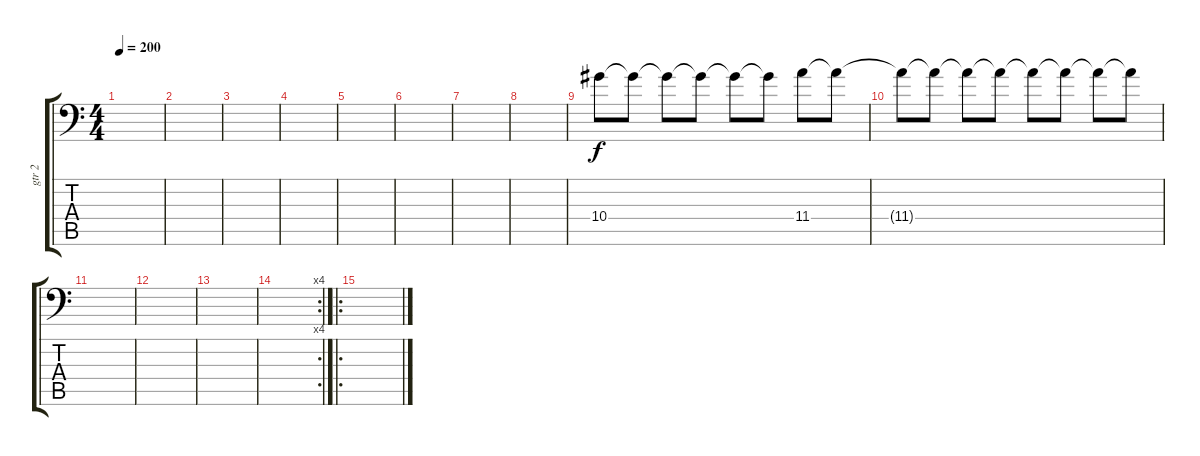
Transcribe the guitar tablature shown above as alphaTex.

\track ("gtr 2" "gtr 2") {instrument overdrivenguitar}
\staff {score tabs}
\tuning (C4 G3 Eb3 Bb2 F2 Bb1) {hide}
\ts (4 4)
\tempo 200
\clef f4
\ks c
|
|
|
|
|
|
|
|
10.4.8 10.4{t}.8 10.4{t}.8 10.4{t}.8 10.4{t}.8 10.4{t}.8 11.4.8 11.4{t}.8 |
11.4{t}.8 11.4{t}.8 11.4{t}.8 11.4{t}.8 11.4{t}.8 11.4{t}.8 11.4{t}.8 11.4{t}.8 |
|
|
|
\rc 4
|
\ro
